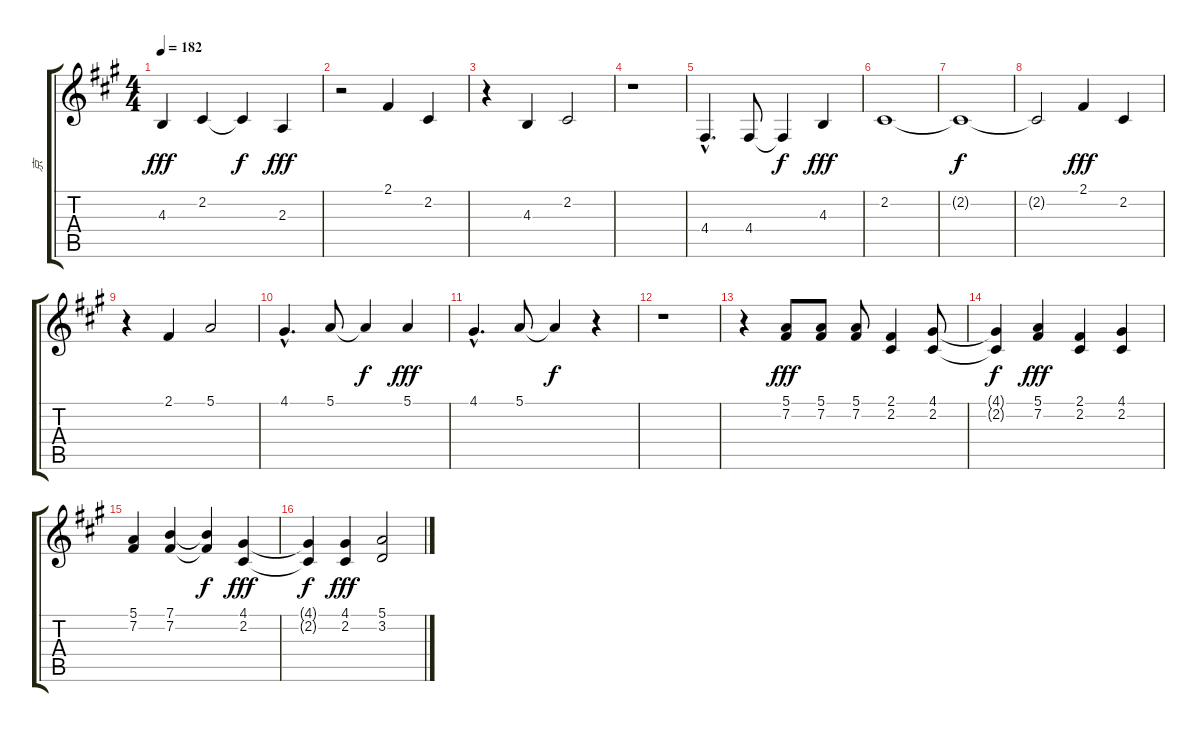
\track ("京" "京") {instrument orchestralharp}
\staff {score tabs}
\tuning (E4 B3 G3 D3 A2 E2) {hide}
\ts (4 4)
\tempo 182
\clef g2
\ks a
4.3.4{dy fff} 2.2.4 2.2{t}.4{dy f} 2.3.4{dy fff} |
r.2 2.1.4 2.2.4 |
r.4 4.3.4 2.2.2 |
r.1 |
4.4{hac}.4{d} 4.4.8 4.4{t}.4{dy f} 4.3.4{dy fff} |
2.2.1 |
2.2{t}.1{dy f} |
2.2{t}.2 2.1.4{dy fff} 2.2.4 |
r.4 2.1.4 5.1.2 |
4.1{hac}.4{d} 5.1.8 5.1{t}.4{dy f} 5.1.4{dy fff} |
4.1{hac}.4{d} 5.1.8 5.1{t}.4{dy f} r.4 |
r.1 |
r.4 (5.1 7.2).8{dy fff} (5.1 7.2).8 (5.1 7.2).8 (2.1 2.2).4 (4.1 2.2).8 |
(4.1{t} 2.2{t}).4{dy f} (5.1 7.2).4{dy fff} (2.1 2.2).4 (4.1 2.2).4 |
(5.1 7.2).4 (7.1 7.2).4 (7.1{t} 7.2{t}).4{dy f} (4.1 2.2).4{dy fff} |
(4.1{t} 2.2{t}).4{dy f} (4.1 2.2).4{dy fff} (5.1 3.2).2
